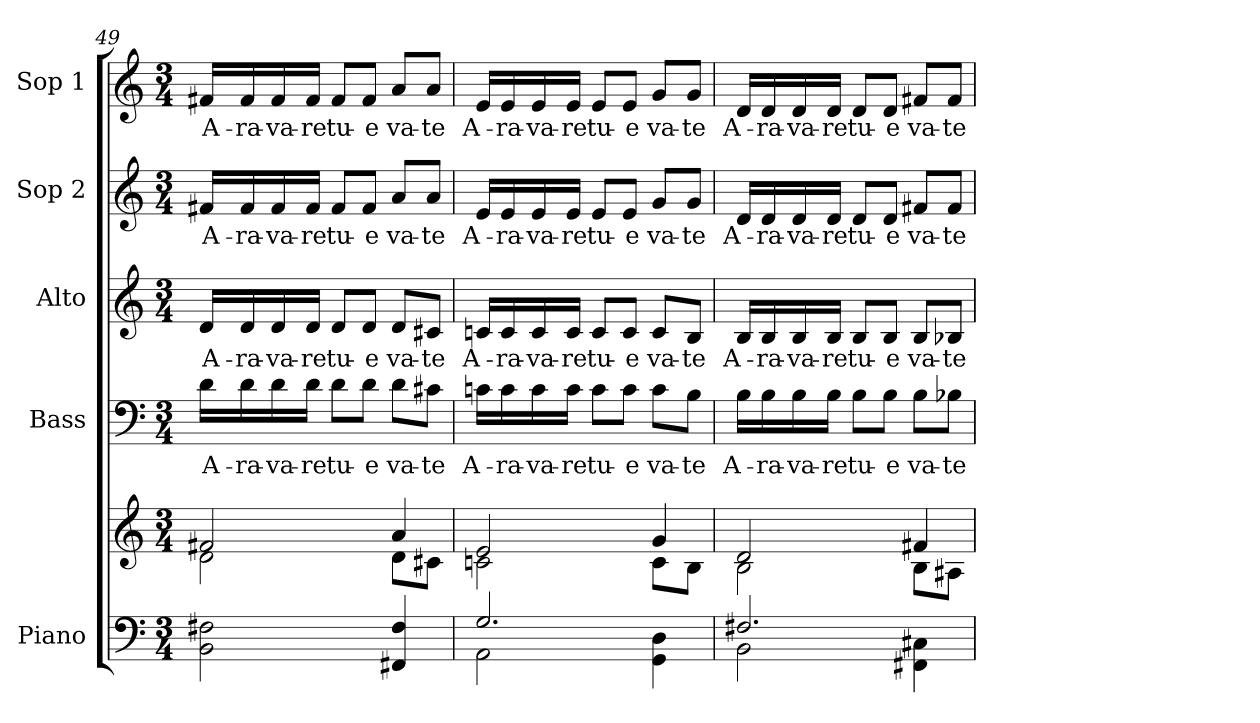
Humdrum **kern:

**kern	**kern	**kern	**text	**kern	**text	**kern	**text	**kern	**text
*part5	*part5	*part4	*part4	*part3	*part3	*part2	*part2	*part1	*part1
*staff6	*staff5	*staff4	*staff4	*staff3	*staff3	*staff2	*staff2	*staff1	*staff1
*I"Piano	*	*I"Bass	*	*I"Alto	*	*I"Sop 2	*	*I"Sop 1	*
*I'Pno.	*	*I'B.	*	*I'A.	*	*I'S.2	*	*I'S.1	*
!!LO:PB:g=z
*clefF4	*clefG2	*clefF4	*	*clefG2	*	*clefG2	*	*clefG2	*
*k[]	*k[]	*k[]	*	*k[]	*	*k[]	*	*k[]	*
*M3/4	*M3/4	*M3/4	*	*M3/4	*	*M3/4	*	*M3/4	*
=49	=49	=49	=49	=49	=49	=49	=49	=49	=49
*	*^	*	*	*	*	*	*	*	*
2BB\ 2F#X\	2f#X/	2d\	16d\LL	A-	16d/LL	A-	16f#X/LL	A-	16f#X/LL	A-
.	.	.	16d\	-ra-	16d/	-ra-	16f#/	-ra-	16f#/	-ra-
.	.	.	16d\	-va-	16d/	-va-	16f#/	-va-	16f#/	-va-
.	.	.	16d\JJ	-re	16d/JJ	-re	16f#/JJ	-re	16f#/JJ	-re
.	.	.	8d\L	tu-	8d/L	tu-	8f#/L	tu-	8f#/L	tu-
.	.	.	8d\J	-e	8d/J	-e	8f#/J	-e	8f#/J	-e
4FF#X/ 4F#/	4a/	8d\L	8d\L	va-	8d/L	va-	8a/L	va-	8a/L	va-
.	.	8c#X\J	8c#X\J	-te	8c#X/J	-te	8a/J	-te	8a/J	-te
=50	=50	=50	=50	=50	=50	=50	=50	=50	=50	=50
*^	*	*	*	*	*	*	*	*	*	*
2.G/	2AA\	2e/	2cn\	16cn\LL	A-	16cn/LL	A-	16e/LL	A-	16e/LL	A-
.	.	.	.	16c\	-ra-	16c/	-ra-	16e/	-ra-	16e/	-ra-
.	.	.	.	16c\	-va-	16c/	-va-	16e/	-va-	16e/	-va-
.	.	.	.	16c\JJ	-re	16c/JJ	-re	16e/JJ	-re	16e/JJ	-re
.	.	.	.	8c\L	tu-	8c/L	tu-	8e/L	tu-	8e/L	tu-
.	.	.	.	8c\J	-e	8c/J	-e	8e/J	-e	8e/J	-e
.	4GG\ 4D\	4g/	8c\L	8c\L	va-	8c/L	va-	8g/L	va-	8g/L	va-
.	.	.	8B\J	8B\J	-te	8B/J	-te	8g/J	-te	8g/J	-te
=51	=51	=51	=51	=51	=51	=51	=51	=51	=51	=51	=51
2.F#X/	2BB\	2d/	2B\	16B\LL	A-	16B/LL	A-	16d/LL	A-	16d/LL	A-
.	.	.	.	16B\	-ra-	16B/	-ra-	16d/	-ra-	16d/	-ra-
.	.	.	.	16B\	-va-	16B/	-va-	16d/	-va-	16d/	-va-
.	.	.	.	16B\JJ	-re	16B/JJ	-re	16d/JJ	-re	16d/JJ	-re
.	.	.	.	8B\L	tu-	8B/L	tu-	8d/L	tu-	8d/L	tu-
.	.	.	.	8B\J	-e	8B/J	-e	8d/J	-e	8d/J	-e
.	4FF#X\ 4C#X\	4f#X/	8B\L	8B\L	va-	8B/L	va-	8f#X/L	va-	8f#X/L	va-
.	.	.	8A#X\J	8B-X\J	-te	8B-X/J	-te	8f#/J	-te	8f#/J	-te
*v	*v	*	*	*	*	*	*	*	*	*	*
*	*v	*v	*	*	*	*	*	*	*	*
=	=	=	=	=	=	=	=	=	=
*-	*-	*-	*-	*-	*-	*-	*-	*-	*-
